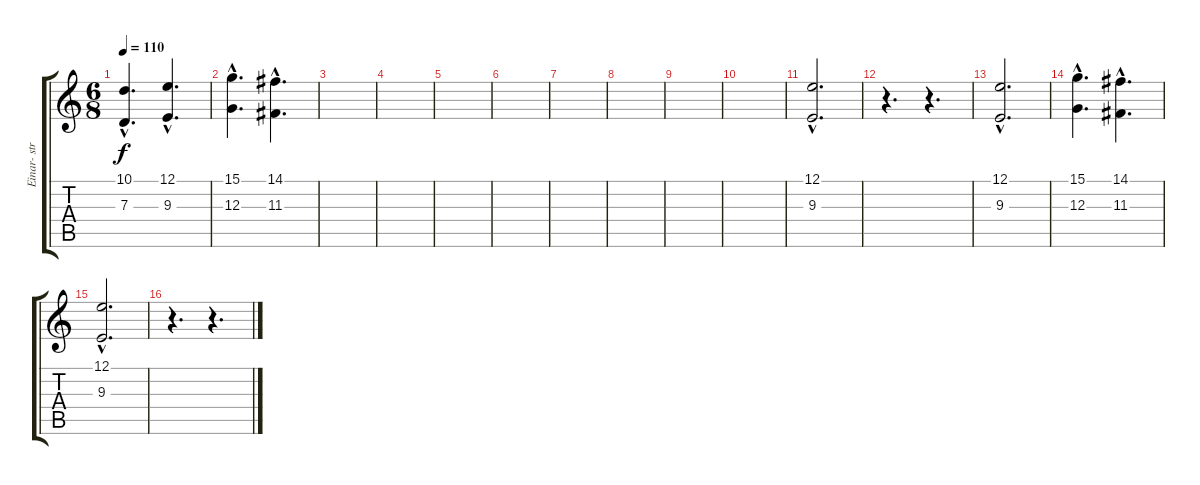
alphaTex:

\track ("Einar- strings" "Einar- str") {instrument stringensemble1}
\staff {score tabs}
\tuning (E4 B3 G3 D3 A2 E2) {hide}
\ts (6 8)
\tempo 110
\clef g2
\ks c
(10.1{hac} 7.3{hac}).4{d dy f} (12.1{hac} 9.3{hac}).4{d} |
(15.1{hac} 12.3{hac}).4{d} (14.1{hac} 11.3{hac}).4{d} |
|
|
|
|
|
|
|
|
(12.1{hac} 9.3{hac}).2{d} |
r.4{d} r.4{d} |
(12.1{hac} 9.3{hac}).2{d} |
(15.1{hac} 12.3{hac}).4{d} (14.1{hac} 11.3{hac}).4{d} |
(12.1{hac} 9.3{hac}).2{d} |
r.4{d} r.4{d}
